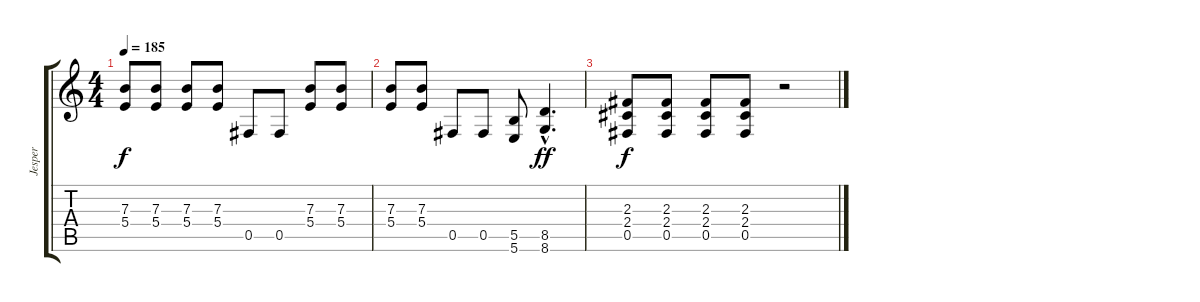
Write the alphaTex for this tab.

\track ("Jesper" "Jesper") {instrument distortionguitar}
\staff {score tabs}
\tuning (Db4 Ab3 E3 B2 Gb2 B1) {hide}
\ts (4 4)
\tempo 185
\clef g2
\ks c
(7.3 5.4).8{dy f} (7.3 5.4).8 (7.3 5.4).8 (7.3 5.4).8 0.5.8 0.5.8 (7.3 5.4).8 (7.3 5.4).8 |
(7.3 5.4).8 (7.3 5.4).8 0.5.8 0.5.8 (5.5 5.6).8 (8.5{hac} 8.6{hac}).4{d dy ff} |
(2.3 2.4 0.5).8{dy f volume 13 instrument distortionguitar} (2.3 2.4 0.5).8 (2.3 2.4 0.5).8 (2.3 2.4 0.5).8 r.2
